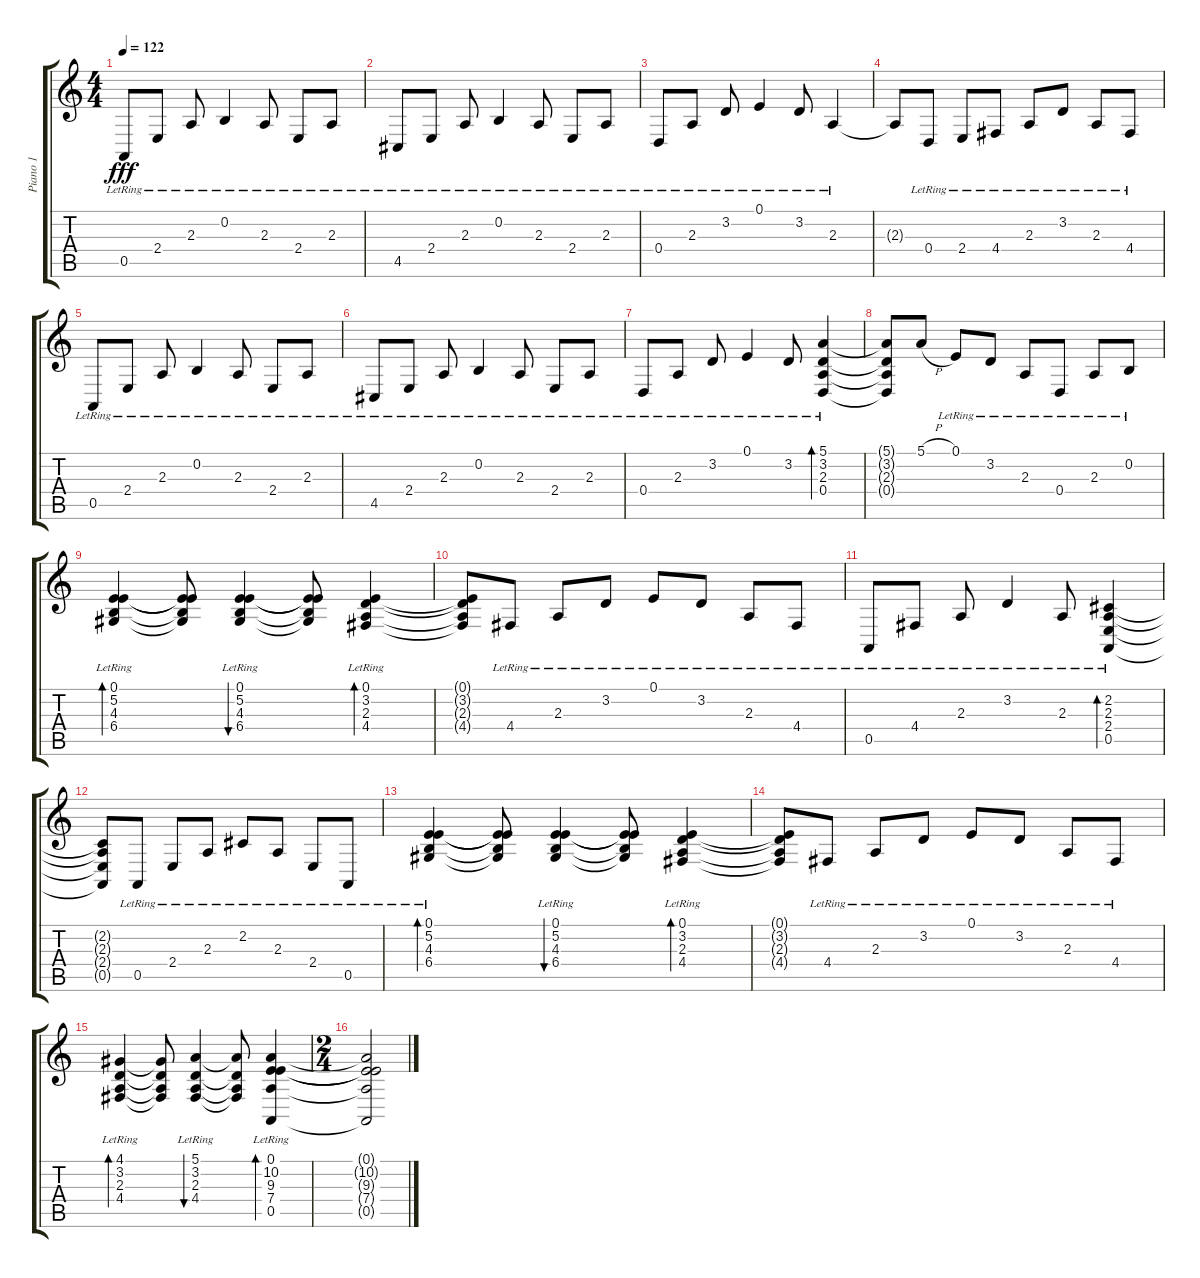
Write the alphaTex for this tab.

\track ("Piano 1" "Piano 1") {instrument brightacousticpiano}
\staff {score tabs}
\tuning (E4 B3 G3 D3 A2 E2) {hide}
\ts (4 4)
\tempo 122
\clef g2
\ks c
0.5{lr}.8{dy fff} 2.4{lr}.8 2.3{lr}.8 0.2{lr}.4 2.3{lr}.8 2.4{lr}.8 2.3{lr}.8 |
4.5{lr}.8 2.4{lr}.8 2.3{lr}.8 0.2{lr}.4 2.3{lr}.8 2.4{lr}.8 2.3{lr}.8 |
0.4{lr}.8 2.3{lr}.8 3.2{lr}.8 0.1{lr}.4 3.2{lr}.8 2.3{lr}.4 |
2.3{t}.8 0.4{lr}.8 2.4{lr}.8 4.4{lr}.8 2.3{lr}.8 3.2{lr}.8 2.3{lr}.8 4.4{lr}.8 |
0.5{lr}.8 2.4{lr}.8 2.3{lr}.8 0.2{lr}.4 2.3{lr}.8 2.4{lr}.8 2.3{lr}.8 |
4.5{lr}.8 2.4{lr}.8 2.3{lr}.8 0.2{lr}.4 2.3{lr}.8 2.4{lr}.8 2.3{lr}.8 |
0.4{lr}.8 2.3{lr}.8 3.2{lr}.8 0.1{lr}.4 3.2{lr}.8 (5.1{lr} 3.2{lr} 2.3{lr} 0.4{lr}).4{bd 120} |
(5.1{t} 3.2{t} 2.3{t} 0.4{t}).8 5.1{h}.8 0.1{lr}.8 3.2{lr}.8 2.3{lr}.8 0.4{lr}.8 2.3{lr}.8 0.2{lr}.8 |
(0.1{lr} 5.2{lr} 4.3{lr} 6.4{lr}).4{bd 120} (0.1{t} 5.2{t} 4.3{t} 6.4{t}).8 (0.1{lr} 5.2{lr} 4.3{lr} 6.4{lr}).4{bu 30} (0.1{t} 5.2{t} 4.3{t} 6.4{t}).8 (0.1{lr} 3.2{lr} 2.3{lr} 4.4{lr}).4{bd 120} |
(0.1{t} 3.2{t} 2.3{t} 4.4{t}).8 4.4{lr}.8 2.3{lr}.8 3.2{lr}.8 0.1{lr}.8 3.2{lr}.8 2.3{lr}.8 4.4{lr}.8 |
0.5{lr}.8 4.4{lr}.8 2.3{lr}.8 3.2{lr}.4 2.3{lr}.8 (2.2{lr} 2.3{lr} 2.4{lr} 0.5{lr}).4{bd 120} |
(2.2{t} 2.3{t} 2.4{t} 0.5{t}).8 0.5{lr}.8 2.4{lr}.8 2.3{lr}.8 2.2{lr}.8 2.3{lr}.8 2.4{lr}.8 0.5{lr}.8 |
(0.1{lr} 5.2{lr} 4.3{lr} 6.4{lr}).4{bd 120} (0.1{t} 5.2{t} 4.3{t} 6.4{t}).8 (0.1{lr} 5.2{lr} 4.3{lr} 6.4{lr}).4{bu 30} (0.1{t} 5.2{t} 4.3{t} 6.4{t}).8 (0.1{lr} 3.2{lr} 2.3{lr} 4.4{lr}).4{bd 120} |
(0.1{t} 3.2{t} 2.3{t} 4.4{t}).8 4.4{lr}.8 2.3{lr}.8 3.2{lr}.8 0.1{lr}.8 3.2{lr}.8 2.3{lr}.8 4.4{lr}.8 |
(4.1{lr} 3.2{lr} 2.3{lr} 4.4{lr}).4{bd 120} (4.1{t} 3.2{t} 2.3{t} 4.4{t}).8 (5.1{lr} 3.2{lr} 2.3{lr} 4.4{lr}).4{bu 30} (5.1{t} 3.2{t} 2.3{t} 4.4{t}).8 (0.1{lr} 10.2{lr} 9.3{lr} 7.4{lr} 0.5{lr}).4{bd 60} |
\ts (2 4)
(0.1{t} 10.2{t} 9.3{t} 7.4{t} 0.5{t}).2
